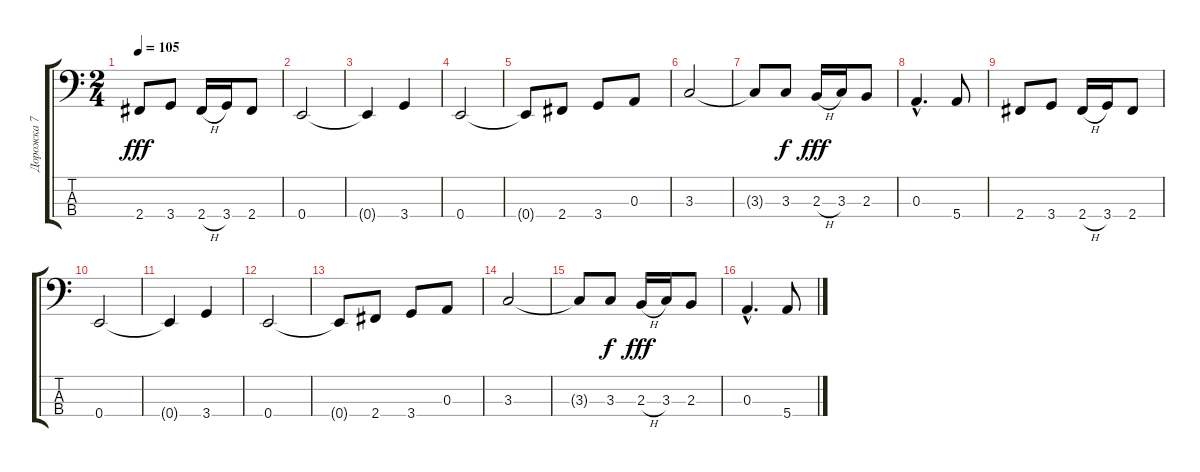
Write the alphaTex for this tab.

\track ("Дорожка 7" "Дорожка 7") {instrument electricbassfinger}
\staff {score tabs}
\tuning (G2 D2 A1 E1) {hide}
\ts (2 4)
\tempo 105
\clef f4
\ks c
2.4.8{dy fff} 3.4.8 2.4{h}.16 3.4.16 2.4.8 |
0.4.2 |
0.4{t}.4 3.4.4 |
0.4.2 |
0.4{t}.8 2.4.8 3.4.8 0.3.8 |
3.3.2 |
3.3{t}.8 3.3.8{dy f} 2.3{h}.16{dy fff} 3.3.16 2.3.8 |
0.3{hac}.4{d} 5.4.8 |
2.4.8 3.4.8 2.4{h}.16 3.4.16 2.4.8 |
0.4.2 |
0.4{t}.4 3.4.4 |
0.4.2 |
0.4{t}.8 2.4.8 3.4.8 0.3.8 |
3.3.2 |
3.3{t}.8 3.3.8{dy f} 2.3{h}.16{dy fff} 3.3.16 2.3.8 |
0.3{hac}.4{d} 5.4.8
